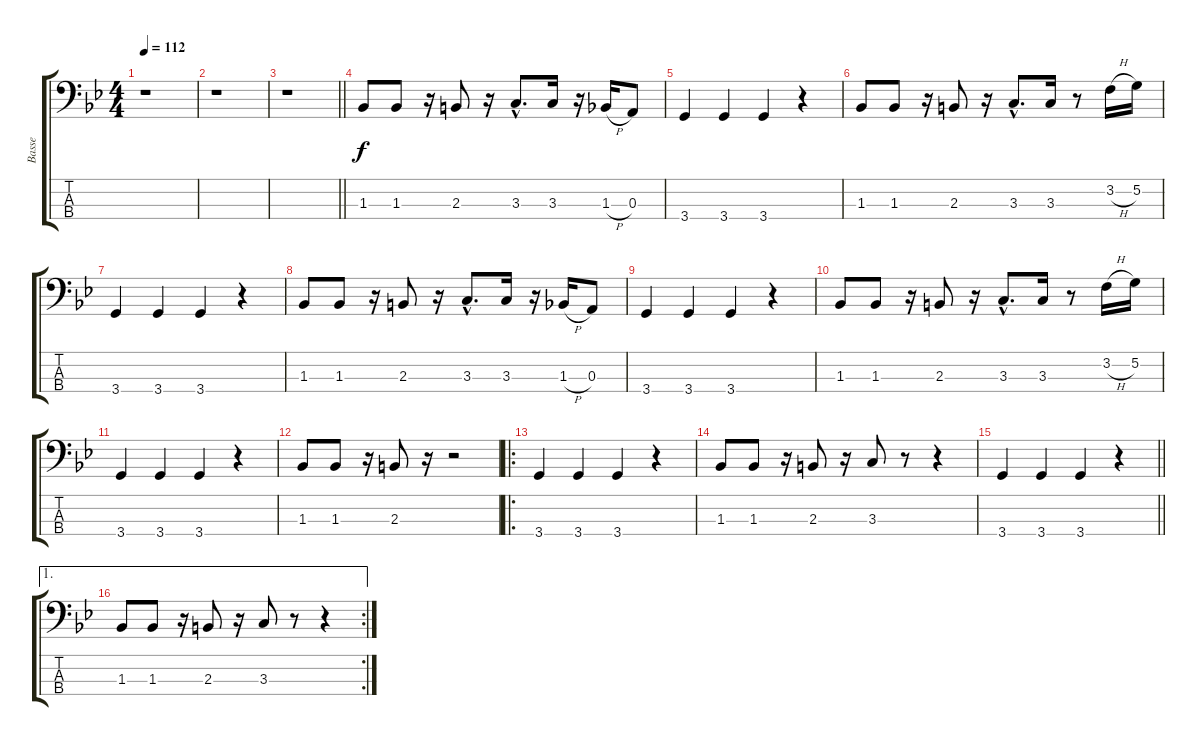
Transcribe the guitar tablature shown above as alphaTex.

\track ("Basse" "Basse") {instrument electricbassfinger}
\staff {score tabs}
\tuning (G2 D2 A1 E1) {hide}
\ts (4 4)
\tempo 112
\clef f4
\ks bb
r.1{dy f} |
r.1 |
\barLineRight lightlight
r.1 |
1.3.8 1.3.8 r.16 2.3.8 r.16 3.3{hac}.8{d} 3.3.16 r.16 1.3{h}.16 0.3.8 |
3.4.4 3.4.4 3.4.4 r.4 |
1.3.8 1.3.8 r.16 2.3.8 r.16 3.3{hac}.8{d} 3.3.16 r.8 3.2{h}.16 5.2.16 |
3.4.4 3.4.4 3.4.4 r.4 |
1.3.8 1.3.8 r.16 2.3.8 r.16 3.3{hac}.8{d} 3.3.16 r.16 1.3{h}.16 0.3.8 |
3.4.4 3.4.4 3.4.4 r.4 |
1.3.8 1.3.8 r.16 2.3.8 r.16 3.3{hac}.8{d} 3.3.16 r.8 3.2{h}.16 5.2.16 |
3.4.4 3.4.4 3.4.4 r.4 |
1.3.8 1.3.8 r.16 2.3.8 r.16 r.2 |
\ro
3.4.4 3.4.4 3.4.4 r.4 |
1.3.8 1.3.8 r.16 2.3.8 r.16 3.3.8 r.8 r.4 |
\barLineRight lightlight
3.4.4 3.4.4 3.4.4 r.4 |
\ae 1
\rc 2
1.3.8 1.3.8 r.16 2.3.8 r.16 3.3.8 r.8 r.4
